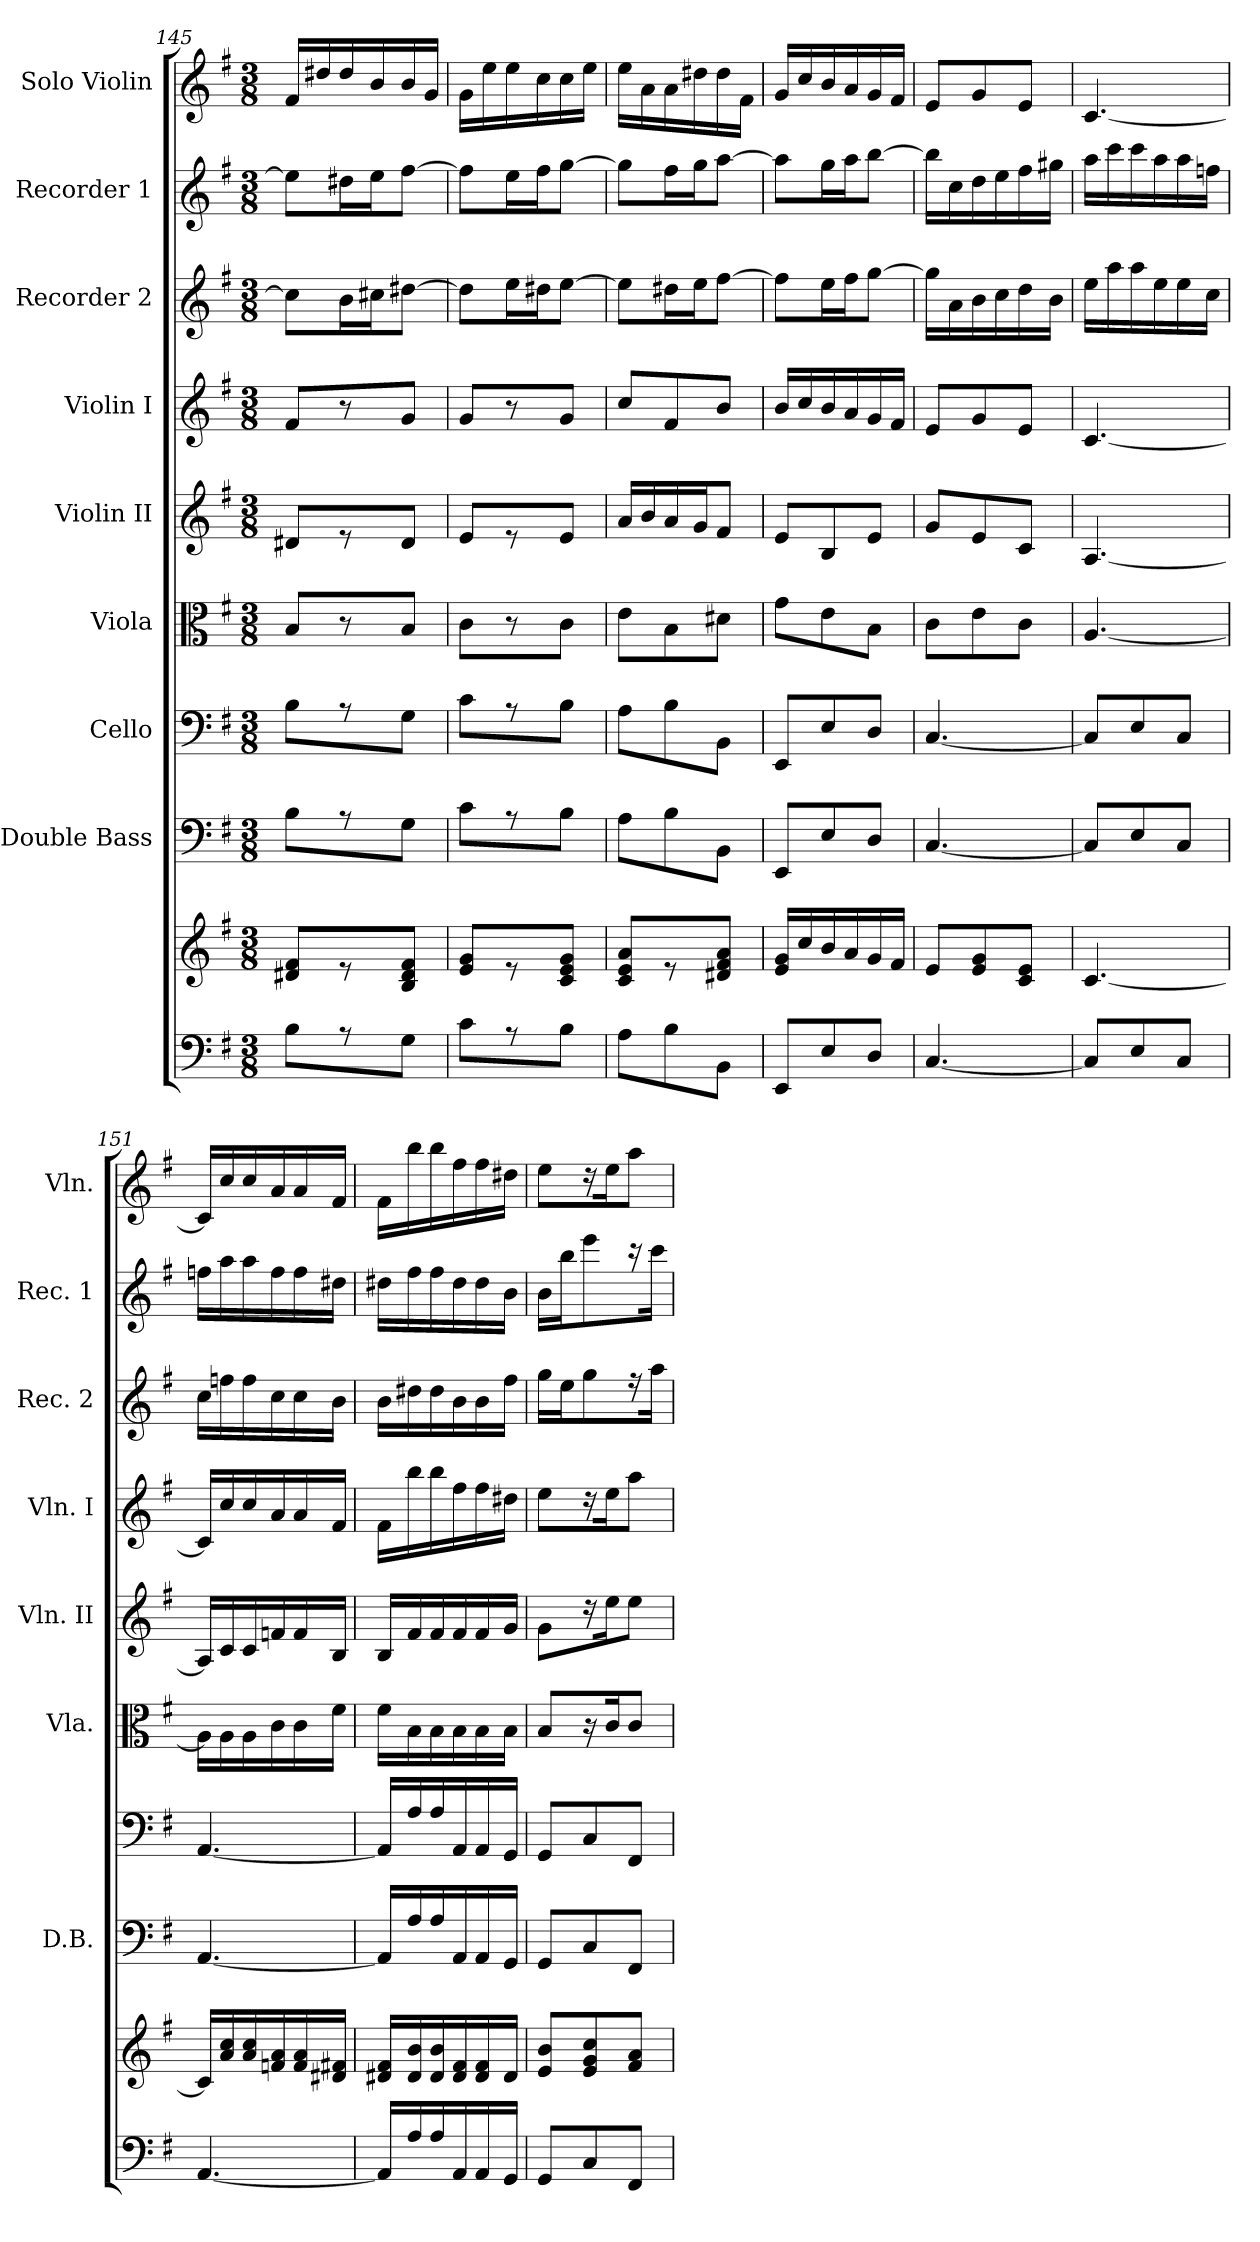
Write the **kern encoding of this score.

**kern	**kern	**kern	**kern	**kern	**kern	**kern	**kern	**kern	**kern
*part9	*part9	*part8	*part7	*part6	*part5	*part4	*part3	*part2	*part1
*staff10	*staff9	*staff8	*staff7	*staff6	*staff5	*staff4	*staff3	*staff2	*staff1
*	*	*I"Double Bass	*I"Cello	*I"Viola	*I"Violin II	*I"Violin I	*I"Recorder 2	*I"Recorder 1	*I"Solo Violin
*	*	*I'D.B.	*	*I'Vla.	*I'Vln. II	*I'Vln. I	*I'Rec. 2	*I'Rec. 1	*I'Vln.
*clefF4	*clefG2	*clefF4	*clefF4	*clefC3	*clefG2	*clefG2	*clefG2	*clefG2	*clefG2
*	*	*ITrd7c12	*	*	*	*	*	*	*
*k[f#]	*k[f#]	*k[f#]	*k[f#]	*k[f#]	*k[f#]	*k[f#]	*k[f#]	*k[f#]	*k[f#]
*G:	*G:	*G:	*G:	*G:	*G:	*G:	*G:	*G:	*G:
*M3/8	*M3/8	*M3/8	*M3/8	*M3/8	*M3/8	*M3/8	*M3/8	*M3/8	*M3/8
=145	=145	=145	=145	=145	=145	=145	=145	=145	=145
8B\L	8d#X/ 8f#/L	8BB\L	8B\L	8B/L	8d#X/L	8f#/L	8cc#\L]	8ee\L]	16f#/LL
.	.	.	.	.	.	.	.	.	16dd#X/
8r	8r	8r	8r	8r	8r	8r	16b\L	16dd#X\L	16dd#/
.	.	.	.	.	.	.	16cc#X\J	16ee\J	16b/
8G\J	8B/ 8d#/ 8f#/J	8GG\J	8G\J	8B/J	8d#/J	8g/J	[8dd#X\J	[8ff#\J	16b/
.	.	.	.	.	.	.	.	.	16g/JJ
=146	=146	=146	=146	=146	=146	=146	=146	=146	=146
8c\L	8e/ 8g/L	8C\L	8c\L	8c\L	8e/L	8g/L	8dd#\L]	8ff#\L]	16g\LL
.	.	.	.	.	.	.	.	.	16ee\
8r	8r	8r	8r	8r	8r	8r	16ee\L	16ee\L	16ee\
.	.	.	.	.	.	.	16dd#X\J	16ff#\J	16cc\
8B\J	8c/ 8e/ 8g/J	8BB\J	8B\J	8c\J	8e/J	8g/J	[8ee\J	[8gg\J	16cc\
.	.	.	.	.	.	.	.	.	16ee\JJ
=147	=147	=147	=147	=147	=147	=147	=147	=147	=147
8A\L	8c/ 8e/ 8a/L	8AA\L	8A\L	8e\L	16a/LL	8cc/L	8ee\L]	8gg\L]	16ee\LL
.	.	.	.	.	16b/	.	.	.	16a\
8B\	8r	8BB\	8B\	8B\	16a/	8f#/	16dd#X\L	16ff#\L	16a\
.	.	.	.	.	16g/J	.	16ee\J	16gg\J	16dd#X\
8BB\J	8d#X/ 8f#/ 8a/J	8BBB\J	8BB\J	8d#X\J	8f#/J	8b/J	[8ff#\J	[8aa\J	16dd#\
.	.	.	.	.	.	.	.	.	16f#\JJ
=148	=148	=148	=148	=148	=148	=148	=148	=148	=148
8EE/L	16e/ 16g/LL	8EEE/L	8EE/L	8g\L	8e/L	16b/LL	8ff#\L]	8aa\L]	16g/LL
.	16cc/	.	.	.	.	16cc/	.	.	16cc/
8E/	16b/	8EE/	8E/	8e\	8B/	16b/	16ee\L	16gg\L	16b/
.	16a/	.	.	.	.	16a/	16ff#\J	16aa\J	16a/
8D/J	16g/	8DD/J	8D/J	8B\J	8e/J	16g/	[8gg\J	[8bb\J	16g/
.	16f#/JJ	.	.	.	.	16f#/JJ	.	.	16f#/JJ
=149	=149	=149	=149	=149	=149	=149	=149	=149	=149
[4.C/	8e/L	[4.CC/	[4.C/	8c\L	8g/L	8e/L	16gg\LL]	16bb\LL]	8e/L
.	.	.	.	.	.	.	16a\	16cc\	.
.	8e/ 8g/	.	.	8e\	8e/	8g/	16b\	16dd\	8g/
.	.	.	.	.	.	.	16cc\	16ee\	.
.	8c/ 8e/J	.	.	8c\J	8c/J	8e/J	16dd\	16ff#\	8e/J
.	.	.	.	.	.	.	16b\JJ	16gg#X\JJ	.
=150	=150	=150	=150	=150	=150	=150	=150	=150	=150
8C/L]	[4.c/	8CC/L]	8C/L]	[4.A/	[4.A/	[4.c/	16ee\LL	16aa\LL	[4.c/
.	.	.	.	.	.	.	16aa\	16ccc\	.
8E/	.	8EE/	8E/	.	.	.	16aa\	16ccc\	.
.	.	.	.	.	.	.	16ee\	16aa\	.
8C/J	.	8CC/J	8C/J	.	.	.	16ee\	16aa\	.
.	.	.	.	.	.	.	16cc\JJ	16ffn\JJ	.
=151	=151	=151	=151	=151	=151	=151	=151	=151	=151
[4.AA/	16c/LL]	[4.AAA/	[4.AA/	16A\LL]	16A/LL]	16c/LL]	16cc\LL	16ffn\LL	16c/LL]
.	16a/ 16cc/	.	.	16A\	16c/	16cc/	16ffn\	16aa\	16cc/
.	16a/ 16cc/	.	.	16A\	16c/	16cc/	16ff\	16aa\	16cc/
.	16fn/ 16a/	.	.	16c\	16fn/	16a/	16cc\	16ff\	16a/
.	16f/ 16a/	.	.	16c\	16f/	16a/	16cc\	16ff\	16a/
.	16d#X/ 16f#X/JJ	.	.	16f#\JJ	16B/JJ	16f#/JJ	16b\JJ	16dd#X\JJ	16f#/JJ
=152	=152	=152	=152	=152	=152	=152	=152	=152	=152
16AA/LL]	16d#X/ 16f#/LL	16AAA/LL]	16AA/LL]	16f#\LL	16B/LL	16f#\LL	16b\LL	16dd#X\LL	16f#\LL
16A/	16d#/ 16b/	16AA/	16A/	16B\	16f#/	16bb\	16dd#X\	16ff#\	16bb\
16A/	16d#/ 16b/	16AA/	16A/	16B\	16f#/	16bb\	16dd#\	16ff#\	16bb\
16AA/	16d#/ 16f#/	16AAA/	16AA/	16B\	16f#/	16ff#\	16b\	16dd#\	16ff#\
16AA/	16d#/ 16f#/	16AAA/	16AA/	16B\	16f#/	16ff#\	16b\	16dd#\	16ff#\
16GG/JJ	16d#/JJ	16GGG/JJ	16GG/JJ	16B\JJ	16g/JJ	16dd#X\JJ	16ff#\JJ	16b\JJ	16dd#X\JJ
=153	=153	=153	=153	=153	=153	=153	=153	=153	=153
8GG/L	8e/ 8b/L	8GGG/L	8GG/L	8B/L	8g\L	8ee\L	16gg\LL	16b\LL	8ee\L
.	.	.	.	.	.	.	16ee\J	16bb\J	.
8C/	8e/ 8g/ 8cc/	8CC/	8C/	16r	16r	16r	8gg\	8eee\	16r
.	.	.	.	16c/k	16ee\k	16ee\k	.	.	16ee\k
8FF#/J	8f#/ 8a/J	8FFF#/J	8FF#/J	8c/J	8ee\J	8aa\J	16r	16r	8aa\J
.	.	.	.	.	.	.	16aa\Jk	16ccc\Jk	.
=	=	=	=	=	=	=	=	=	=
*-	*-	*-	*-	*-	*-	*-	*-	*-	*-
